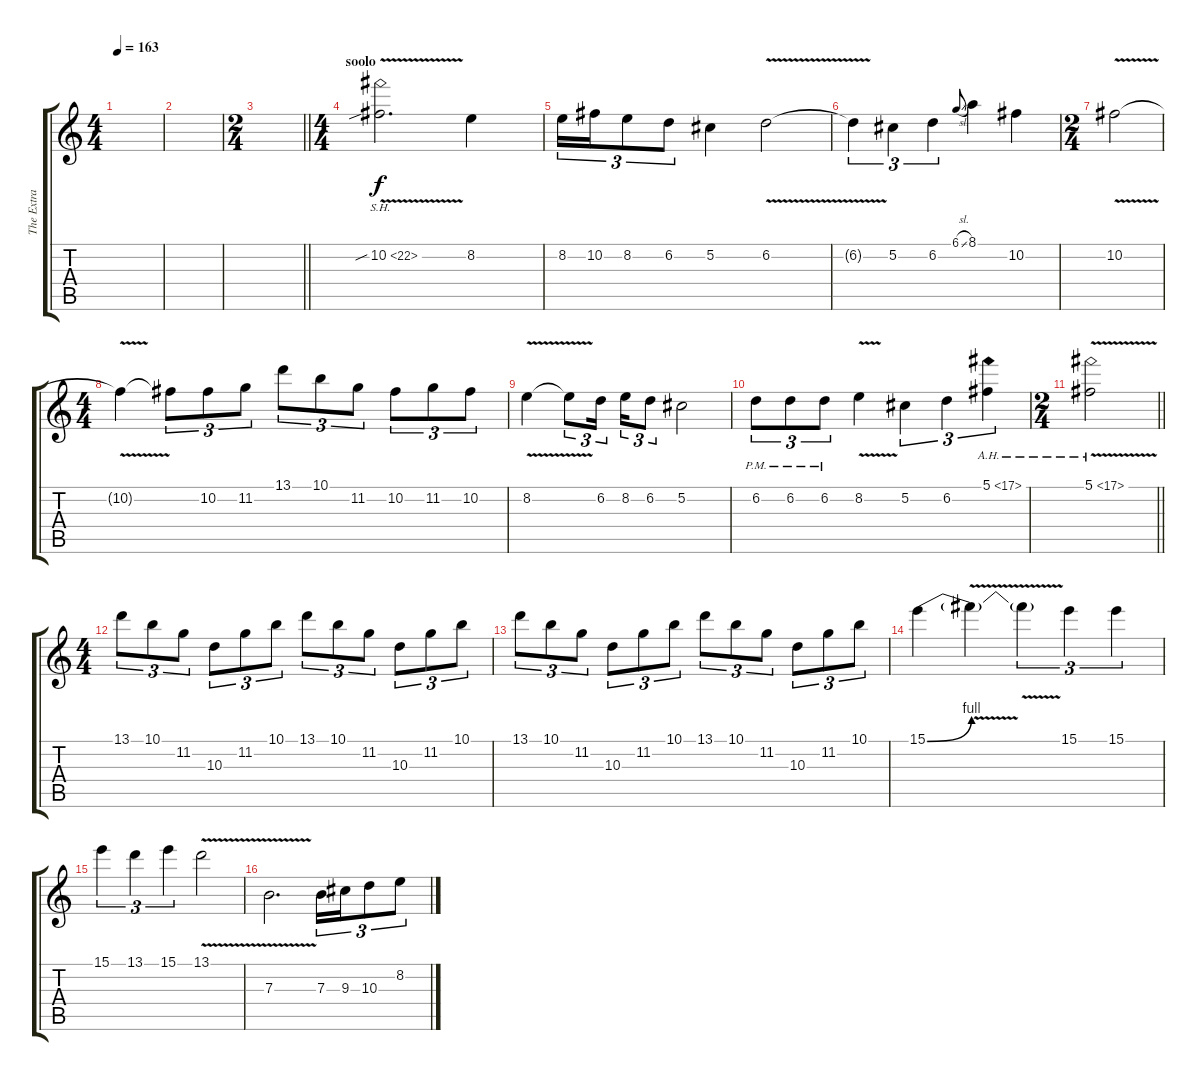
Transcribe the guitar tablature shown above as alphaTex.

\track ("The Extra Guitar #1" "The Extra ") {instrument distortionguitar}
\staff {score tabs}
\tuning (Db4 Ab3 E3 B2 Gb2 B1) {hide}
\ts (4 4)
\tempo 163
\clef g2
\ks c
|
|
\ts (2 4)
\barLineRight lightlight
|
\ts (4 4)
\section ("" "soolo")
10.2{sh 12 v sib}.2{d} 8.2.4 |
8.2.16{tu (3 2)} 10.2.16{tu (3 2)} 8.2.8{tu (3 2)} 6.2.8{tu (3 2)} 5.2.4 6.2{v}.2 |
6.2{t}.4{tu (3 2)} 5.2.4{tu (3 2)} 6.2.4{tu (3 2)} 6.1{sl}.8{gr onbeat} 8.1.4 10.2.4 |
\ts (2 4)
10.2{v}.2 |
\ts (4 4)
10.2{t}.4 10.2{t}.8{tu (3 2)} 10.2.8{tu (3 2)} 11.2.8{tu (3 2)} 13.1.8{tu (3 2)} 10.1.8{tu (3 2)} 11.2.8{tu (3 2)} 10.2.8{tu (3 2)} 11.2.8{tu (3 2)} 10.2.8{tu (3 2)} |
8.2{v}.4 8.2{t}.8{tu (3 2)} 6.2.16{tu (3 2) beam splitsecondary} 8.2.16{tu (3 2)} 6.2.8{tu (3 2)} 5.2.2 |
6.2{pm}.8{tu (3 2)} 6.2{pm}.8{tu (3 2)} 6.2{pm}.8{tu (3 2)} 8.2{v}.4 5.2.4{tu (3 2)} 6.2.4{tu (3 2)} 5.1{ah 12}.4{tu (3 2)} |
\ts (2 4)
\barLineRight lightlight
5.1{ah 12 v}.2 |
\ts (4 4)
13.1.8{tu (3 2)} 10.1.8{tu (3 2)} 11.2.8{tu (3 2)} 10.3.8{tu (3 2)} 11.2.8{tu (3 2)} 10.1.8{tu (3 2)} 13.1.8{tu (3 2)} 10.1.8{tu (3 2)} 11.2.8{tu (3 2)} 10.3.8{tu (3 2)} 11.2.8{tu (3 2)} 10.1.8{tu (3 2)} |
13.1.8{tu (3 2)} 10.1.8{tu (3 2)} 11.2.8{tu (3 2)} 10.3.8{tu (3 2)} 11.2.8{tu (3 2)} 10.1.8{tu (3 2)} 13.1.8{tu (3 2)} 10.1.8{tu (3 2)} 11.2.8{tu (3 2)} 10.3.8{tu (3 2)} 11.2.8{tu (3 2)} 10.1.8{tu (3 2)} |
15.1{be (bend 0 0 60 4)}.4 15.1{v t}.4 15.1{t}.4{tu (3 2)} 15.1.4{tu (3 2)} 15.1.4{tu (3 2)} |
15.1.4{tu (3 2)} 13.1.4{tu (3 2)} 15.1.4{tu (3 2)} 13.1{v}.2 |
7.3{v}.2{d} 7.3.16{tu (3 2)} 9.3.16{tu (3 2)} 10.3.8{tu (3 2)} 8.2.8{tu (3 2)}
